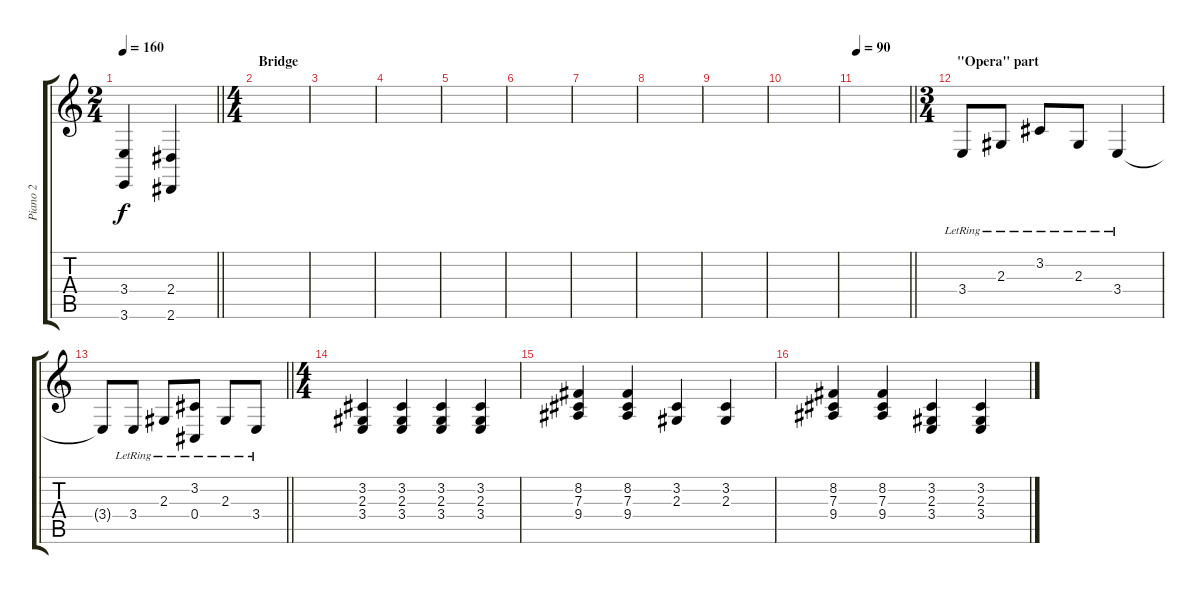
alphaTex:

\track ("Piano 2" "Piano 2") {instrument acousticgrandpiano}
\staff {score tabs}
\tuning (Eb4 Bb3 Gb3 Db3 Ab2 Db2) {hide}
\ts (2 4)
\tempo 160
\clef g2
\barLineRight lightlight
\ks c
(3.4 3.6).4{dy f} (2.4 2.6).4 |
\ts (4 4)
\section ("" "Bridge")
|
|
|
|
|
|
|
|
|
\tempo 90
\barLineRight lightlight
|
\ts (3 4)
\section ("" "\"Opera\" part")
3.4{lr}.8 2.3{lr}.8 3.2{lr}.8 2.3{lr}.8 3.4{lr}.4 |
\barLineRight lightlight
3.4{t}.8 3.4{lr}.8 2.3{lr}.8 (3.2{lr} 0.4).8 2.3{lr}.8 3.4{lr}.8 |
\ts (4 4)
(3.2 2.3 3.4).4 (3.2 2.3 3.4).4 (3.2 2.3 3.4).4 (3.2 2.3 3.4).4 |
(8.2 7.3 9.4).4 (8.2 7.3 9.4).4 (3.2 2.3).4 (3.2 2.3).4 |
(8.2 7.3 9.4).4 (8.2 7.3 9.4).4 (3.2 2.3 3.4).4 (3.2 2.3 3.4).4
